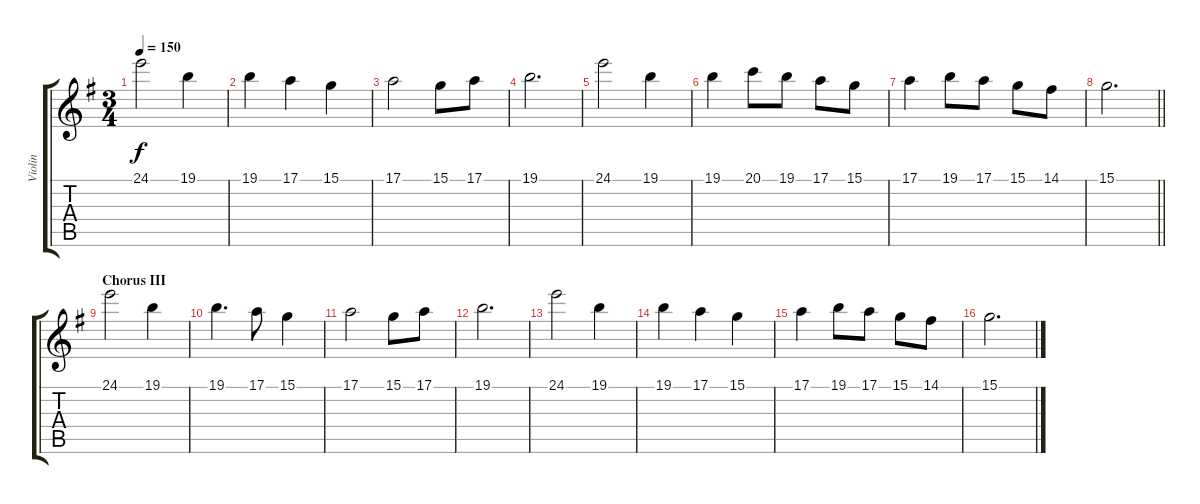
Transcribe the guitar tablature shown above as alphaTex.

\track ("Violin" "Violin") {instrument violin}
\staff {score tabs}
\tuning (E4 B3 G3 D3 A2 E2) {hide}
\ts (3 4)
\tempo 150
\clef g2
\ks g
24.1.2{dy f} 19.1.4 |
19.1.4 17.1.4 15.1.4 |
17.1.2 15.1.8 17.1.8 |
19.1.2{d} |
24.1.2 19.1.4 |
19.1.4 20.1.8 19.1.8 17.1.8 15.1.8 |
17.1.4 19.1.8 17.1.8 15.1.8 14.1.8 |
\barLineRight lightlight
15.1.2{d} |
\section ("" "Chorus III")
24.1.2 19.1.4 |
19.1.4{d} 17.1.8 15.1.4 |
17.1.2 15.1.8 17.1.8 |
19.1.2{d} |
24.1.2 19.1.4 |
19.1.4 17.1.4 15.1.4 |
17.1.4 19.1.8 17.1.8 15.1.8 14.1.8 |
15.1.2{d}
